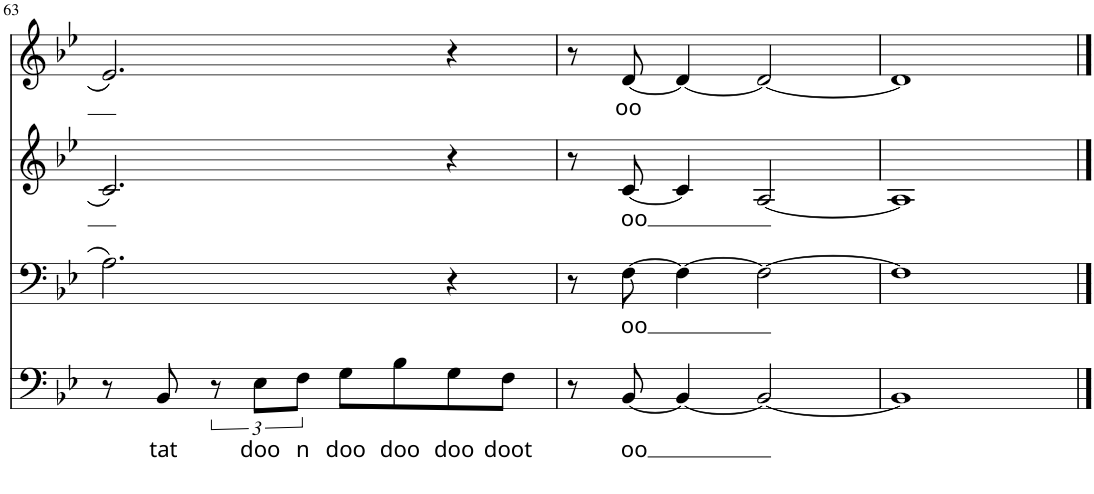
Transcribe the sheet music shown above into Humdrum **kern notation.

**kern	**text	**kern	**text	**kern	**text	**kern	**text
*part4	*part4	*part3	*part3	*part2	*part2	*part1	*part1
*staff4	*staff4	*staff3	*staff3	*staff2	*staff2	*staff1	*staff1
*I"Voice	*	*I"Voice	*	*I"Voice	*	*I"Voice	*
!!LO:PB:g=z
*clefF4	*	*clefF4	*	*clefG2	*	*clefG2	*
*k[b-e-]	*	*k[b-e-]	*	*k[b-e-]	*	*k[b-e-]	*
*M4/4	*	*M4/4	*	*M4/4	*	*M4/4	*
=63	=63	=63	=63	=63	=63	=63	=63
8r	.	2.A\	.	2.c/	.	2.e-/	.
!	!LO:LY:b	!	!	!	!	!	!
8BB-/	tat	.	.	.	.	.	.
12r	.	.	.	.	.	.	.
!	!LO:LY:b	!	!	!	!	!	!
12E-\L	doo	.	.	.	.	.	.
!	!LO:LY:b	!	!	!	!	!	!
12F\J	n	.	.	.	.	.	.
!	!LO:LY:b	!	!	!	!	!	!
8G\L	doo	.	.	.	.	.	.
!	!LO:LY:b	!	!	!	!	!	!
8B-\	doo	.	.	.	.	.	.
!	!LO:LY:b	!	!	!	!	!	!
8G\	doo	4r	.	4r	.	4r	.
!	!LO:LY:b	!	!	!	!	!	!
8F\J	doot	.	.	.	.	.	.
=64	=64	=64	=64	=64	=64	=64	=64
8r	.	8r	.	8r	.	8r	.
!	!LO:LY:b	!	!LO:LY:b	!	!LO:LY:b	!	!LO:LY:b
[<8BB-/	oo	[>8F\	oo	[<8c/	oo	[8d/	oo
4BB-/_	.	4F\_	.	4c/]	.	4d/_	.
2BB-/_	.	2F\_	.	[<2A/	.	2d/_	.
=65	=65	=65	=65	=65	=65	=65	=65
1BB-]	.	1F]	.	1A]	.	1d]	.
==	==	==	==	==	==	==	==
*-	*-	*-	*-	*-	*-	*-	*-
